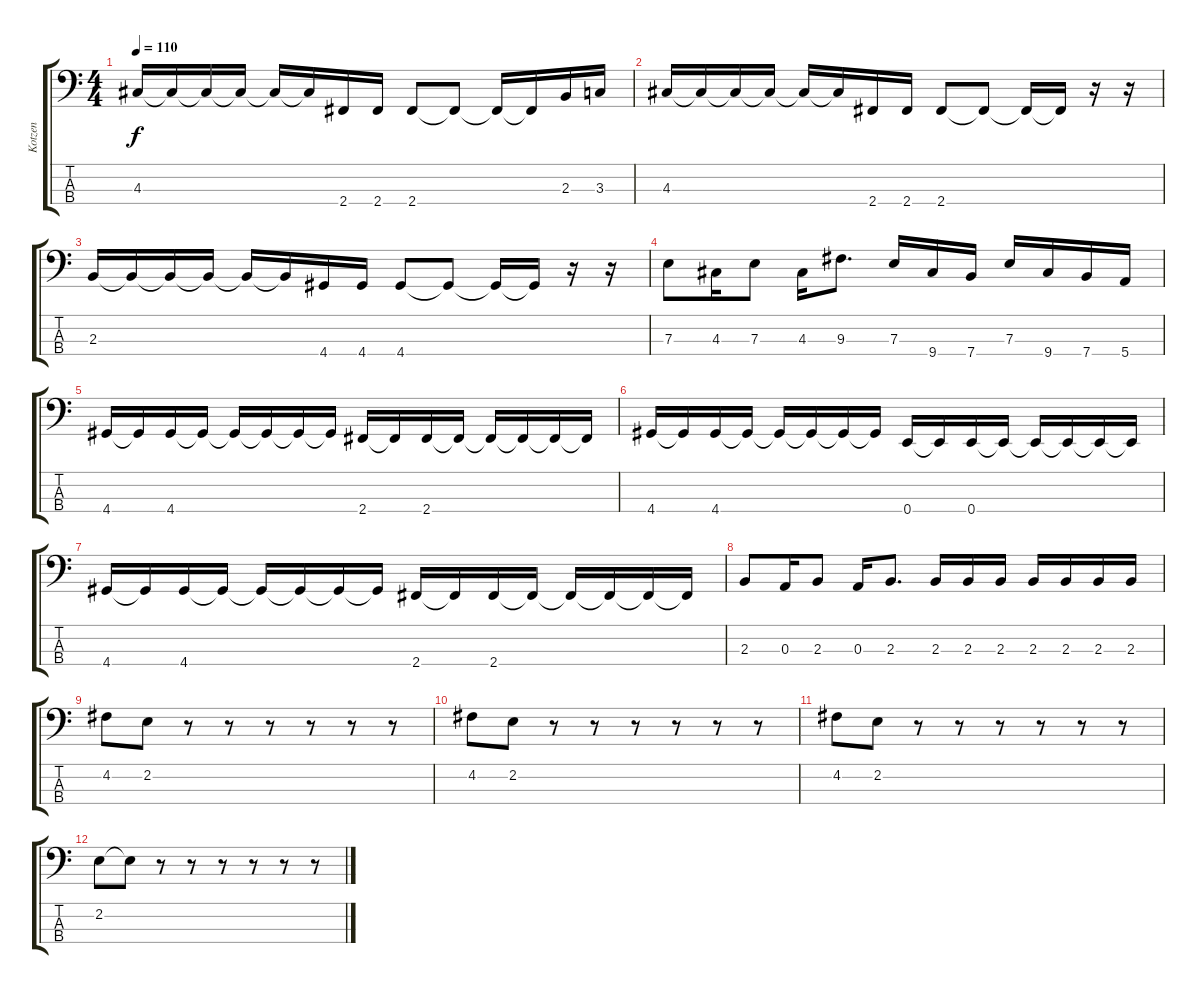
\track ("Kotzen" "Kotzen") {instrument electricbasspick}
\staff {score tabs}
\tuning (G2 D2 A1 E1) {hide}
\ts (4 4)
\tempo 110
\clef f4
\ks c
4.3.16{dy f} 4.3{t}.16 4.3{t}.16 4.3{t}.16 4.3{t}.16 4.3{t}.16 2.4.16 2.4.16 2.4.8 2.4{t}.8 2.4{t}.16 2.4{t}.16 2.3.16 3.3.16 |
4.3.16 4.3{t}.16 4.3{t}.16 4.3{t}.16 4.3{t}.16 4.3{t}.16 2.4.16 2.4.16 2.4.8 2.4{t}.8 2.4{t}.16 2.4{t}.16 r.16 r.16 |
2.3.16 2.3{t}.16 2.3{t}.16 2.3{t}.16 2.3{t}.16 2.3{t}.16 4.4.16 4.4.16 4.4.8 4.4{t}.8 4.4{t}.16 4.4{t}.16 r.16 r.16 |
7.3.8 4.3.16 7.3.8 4.3.16 9.3.8{d} 7.3.16 9.4.16 7.4.16 7.3.16 9.4.16 7.4.16 5.4.16 |
4.4.16 4.4{t}.16 4.4.16 4.4{t}.16 4.4{t}.16 4.4{t}.16 4.4{t}.16 4.4{t}.16 2.4.16 2.4{t}.16 2.4.16 2.4{t}.16 2.4{t}.16 2.4{t}.16 2.4{t}.16 2.4{t}.16 |
4.4.16 4.4{t}.16 4.4.16 4.4{t}.16 4.4{t}.16 4.4{t}.16 4.4{t}.16 4.4{t}.16 0.4.16 0.4{t}.16 0.4.16 0.4{t}.16 0.4{t}.16 0.4{t}.16 0.4{t}.16 0.4{t}.16 |
4.4.16 4.4{t}.16 4.4.16 4.4{t}.16 4.4{t}.16 4.4{t}.16 4.4{t}.16 4.4{t}.16 2.4.16 2.4{t}.16 2.4.16 2.4{t}.16 2.4{t}.16 2.4{t}.16 2.4{t}.16 2.4{t}.16 |
2.3.8 0.3.16 2.3.8 0.3.16 2.3.8{d} 2.3.16 2.3.16 2.3.16 2.3.16 2.3.16 2.3.16 2.3.16 |
4.2.8 2.2.8 r.8 r.8 r.8 r.8 r.8 r.8 |
4.2.8 2.2.8 r.8 r.8 r.8 r.8 r.8 r.8 |
4.2.8 2.2.8 r.8 r.8 r.8 r.8 r.8 r.8 |
2.2.8 2.2{t}.8 r.8 r.8 r.8 r.8 r.8 r.8
